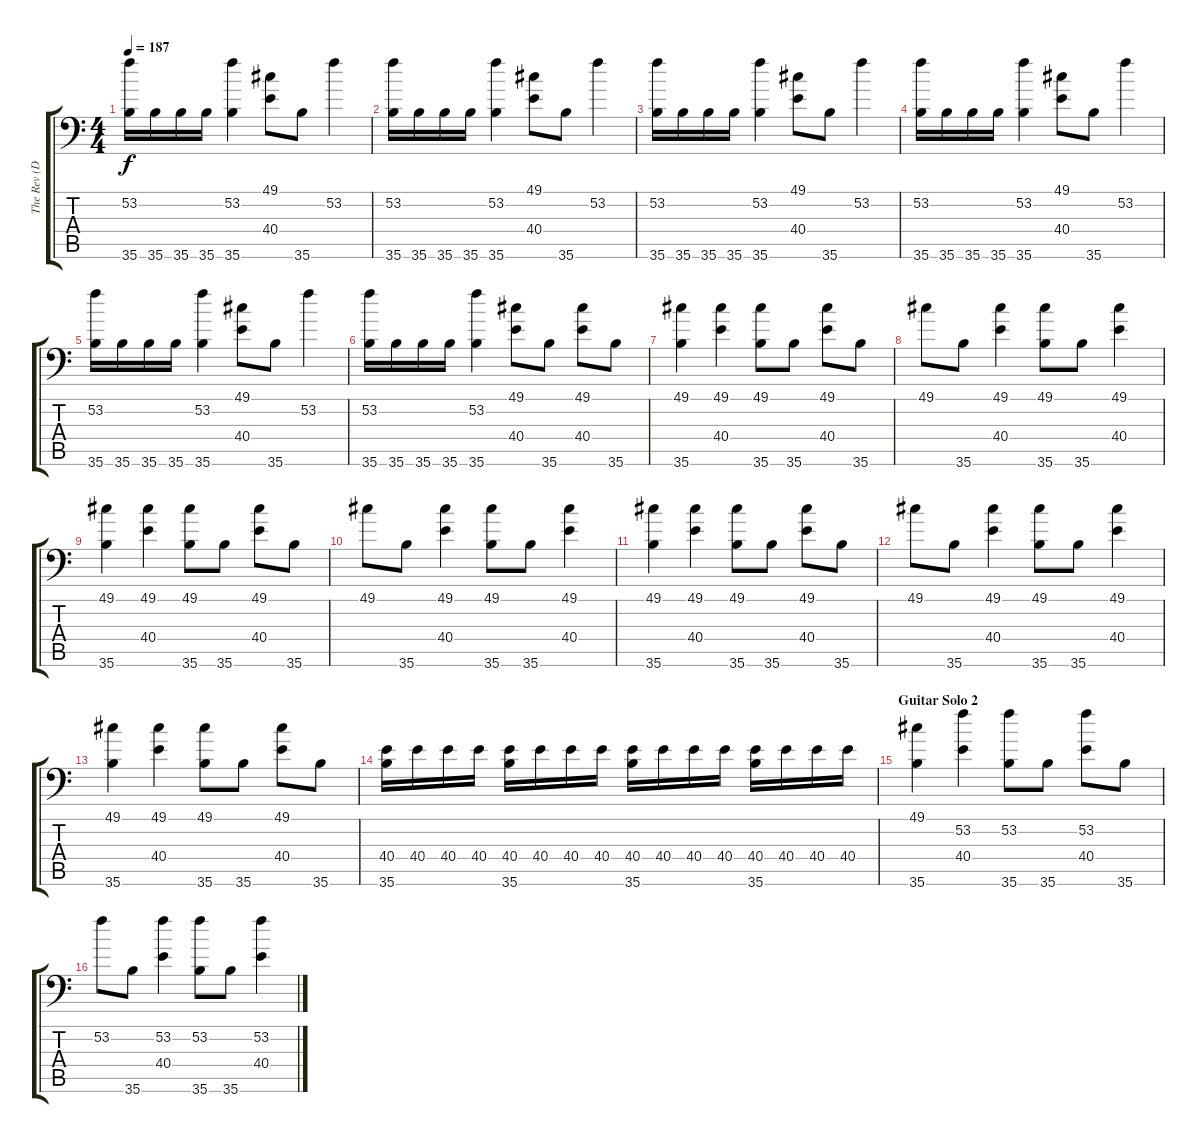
\track ("The Rev (Drums)" "The Rev (D") {instrument acousticgrandpiano}
\staff {score tabs}
\tuning (C-1 C-1 C-1 C-1 C-1 C-1) {hide}
\ts (4 4)
\tempo 187
\clef f4
\ks c
(53.2 35.6).16{dy f} 35.6.16 35.6.16 35.6.16 (53.2 35.6).4 (49.1 40.4).8 35.6.8 53.2.4 |
(53.2 35.6).16 35.6.16 35.6.16 35.6.16 (53.2 35.6).4 (49.1 40.4).8 35.6.8 53.2.4 |
(53.2 35.6).16 35.6.16 35.6.16 35.6.16 (53.2 35.6).4 (49.1 40.4).8 35.6.8 53.2.4 |
(53.2 35.6).16 35.6.16 35.6.16 35.6.16 (53.2 35.6).4 (49.1 40.4).8 35.6.8 53.2.4 |
(53.2 35.6).16 35.6.16 35.6.16 35.6.16 (53.2 35.6).4 (49.1 40.4).8 35.6.8 53.2.4 |
(53.2 35.6).16 35.6.16 35.6.16 35.6.16 (53.2 35.6).4 (49.1 40.4).8 35.6.8 (49.1 40.4).8 35.6.8 |
(49.1 35.6).4 (49.1 40.4).4 (49.1 35.6).8 35.6.8 (49.1 40.4).8 35.6.8 |
49.1.8 35.6.8 (49.1 40.4).4 (49.1 35.6).8 35.6.8 (49.1 40.4).4 |
(49.1 35.6).4 (49.1 40.4).4 (49.1 35.6).8 35.6.8 (49.1 40.4).8 35.6.8 |
49.1.8 35.6.8 (49.1 40.4).4 (49.1 35.6).8 35.6.8 (49.1 40.4).4 |
(49.1 35.6).4 (49.1 40.4).4 (49.1 35.6).8 35.6.8 (49.1 40.4).8 35.6.8 |
49.1.8 35.6.8 (49.1 40.4).4 (49.1 35.6).8 35.6.8 (49.1 40.4).4 |
(49.1 35.6).4 (49.1 40.4).4 (49.1 35.6).8 35.6.8 (49.1 40.4).8 35.6.8 |
(40.4 35.6).16 40.4.16 40.4.16 40.4.16 (40.4 35.6).16 40.4.16 40.4.16 40.4.16 (40.4 35.6).16 40.4.16 40.4.16 40.4.16 (40.4 35.6).16 40.4.16 40.4.16 40.4.16 |
\section ("" "Guitar Solo 2")
(49.1 35.6).4 (53.2 40.4).4 (53.2 35.6).8 35.6.8 (53.2 40.4).8 35.6.8 |
53.2.8 35.6.8 (53.2 40.4).4 (53.2 35.6).8 35.6.8 (53.2 40.4).4
